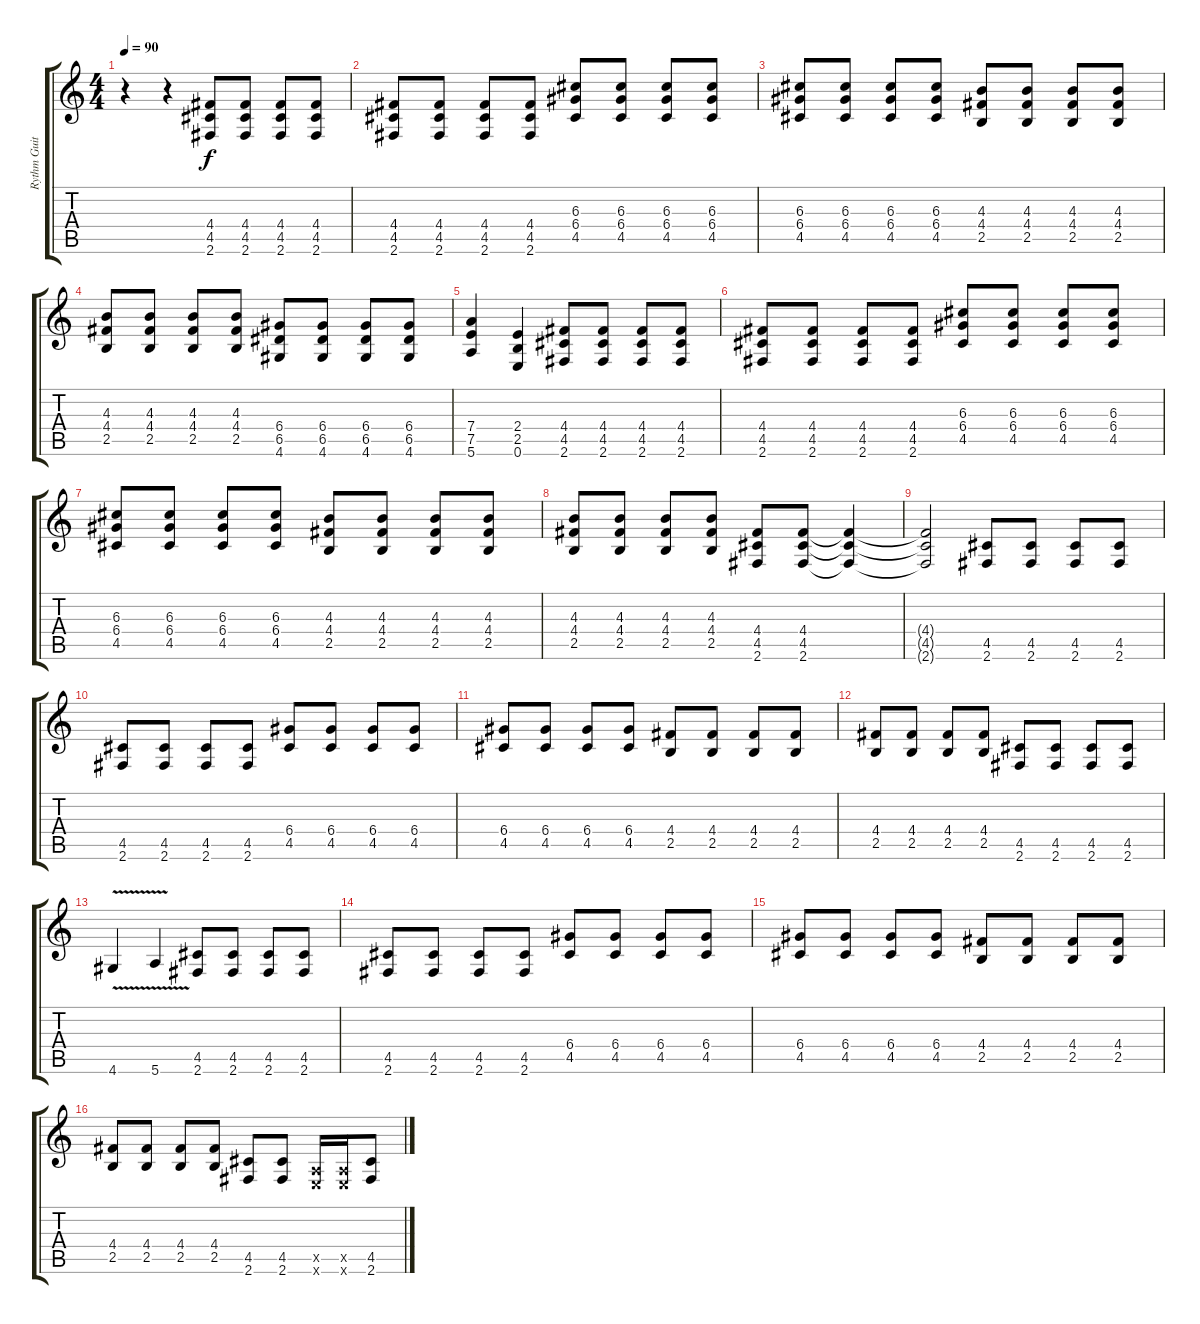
\track ("Rythm Guitar" "Rythm Guit") {instrument distortionguitar}
\staff {score tabs}
\tuning (E4 B3 G3 D3 A2 E2) {hide}
\ts (4 4)
\tempo 90
\clef g2
\ks c
r.4{dy f} r.4 (4.4 4.5 2.6).8 (4.4 4.5 2.6).8 (4.4 4.5 2.6).8 (4.4 4.5 2.6).8 |
(4.4 4.5 2.6).8 (4.4 4.5 2.6).8 (4.4 4.5 2.6).8 (4.4 4.5 2.6).8 (6.3 6.4 4.5).8 (6.3 6.4 4.5).8 (6.3 6.4 4.5).8 (6.3 6.4 4.5).8 |
(6.3 6.4 4.5).8 (6.3 6.4 4.5).8 (6.3 6.4 4.5).8 (6.3 6.4 4.5).8 (4.3 4.4 2.5).8 (4.3 4.4 2.5).8 (4.3 4.4 2.5).8 (4.3 4.4 2.5).8 |
(4.3 4.4 2.5).8 (4.3 4.4 2.5).8 (4.3 4.4 2.5).8 (4.3 4.4 2.5).8 (6.4 6.5 4.6).8 (6.4 6.5 4.6).8 (6.4 6.5 4.6).8 (6.4 6.5 4.6).8 |
(7.4 7.5 5.6).4 (2.4 2.5 0.6).4 (4.4 4.5 2.6).8 (4.4 4.5 2.6).8 (4.4 4.5 2.6).8 (4.4 4.5 2.6).8 |
(4.4 4.5 2.6).8 (4.4 4.5 2.6).8 (4.4 4.5 2.6).8 (4.4 4.5 2.6).8 (6.3 6.4 4.5).8 (6.3 6.4 4.5).8 (6.3 6.4 4.5).8 (6.3 6.4 4.5).8 |
(6.3 6.4 4.5).8 (6.3 6.4 4.5).8 (6.3 6.4 4.5).8 (6.3 6.4 4.5).8 (4.3 4.4 2.5).8 (4.3 4.4 2.5).8 (4.3 4.4 2.5).8 (4.3 4.4 2.5).8 |
(4.3 4.4 2.5).8 (4.3 4.4 2.5).8 (4.3 4.4 2.5).8 (4.3 4.4 2.5).8 (4.4 4.5 2.6).8 (4.4 4.5 2.6).8 (4.4{t} 4.5{t} 2.6{t}).4 |
(4.4{t} 4.5{t} 2.6{t}).2 (4.5 2.6).8 (4.5 2.6).8 (4.5 2.6).8 (4.5 2.6).8 |
(4.5 2.6).8 (4.5 2.6).8 (4.5 2.6).8 (4.5 2.6).8 (6.4 4.5).8 (6.4 4.5).8 (6.4 4.5).8 (6.4 4.5).8 |
(6.4 4.5).8 (6.4 4.5).8 (6.4 4.5).8 (6.4 4.5).8 (4.4 2.5).8 (4.4 2.5).8 (4.4 2.5).8 (4.4 2.5).8 |
(4.4 2.5).8 (4.4 2.5).8 (4.4 2.5).8 (4.4 2.5).8 (4.5 2.6).8 (4.5 2.6).8 (4.5 2.6).8 (4.5 2.6).8 |
4.6{v}.4 5.6{v}.4 (4.5 2.6).8 (4.5 2.6).8 (4.5 2.6).8 (4.5 2.6).8 |
(4.5 2.6).8 (4.5 2.6).8 (4.5 2.6).8 (4.5 2.6).8 (6.4 4.5).8 (6.4 4.5).8 (6.4 4.5).8 (6.4 4.5).8 |
(6.4 4.5).8 (6.4 4.5).8 (6.4 4.5).8 (6.4 4.5).8 (4.4 2.5).8 (4.4 2.5).8 (4.4 2.5).8 (4.4 2.5).8 |
(4.4 2.5).8 (4.4 2.5).8 (4.4 2.5).8 (4.4 2.5).8 (4.5 2.6).8 (4.5 2.6).8 (0.5{x} 0.6{x}).16 (0.5{x} 0.6{x}).16 (4.5 2.6).8
